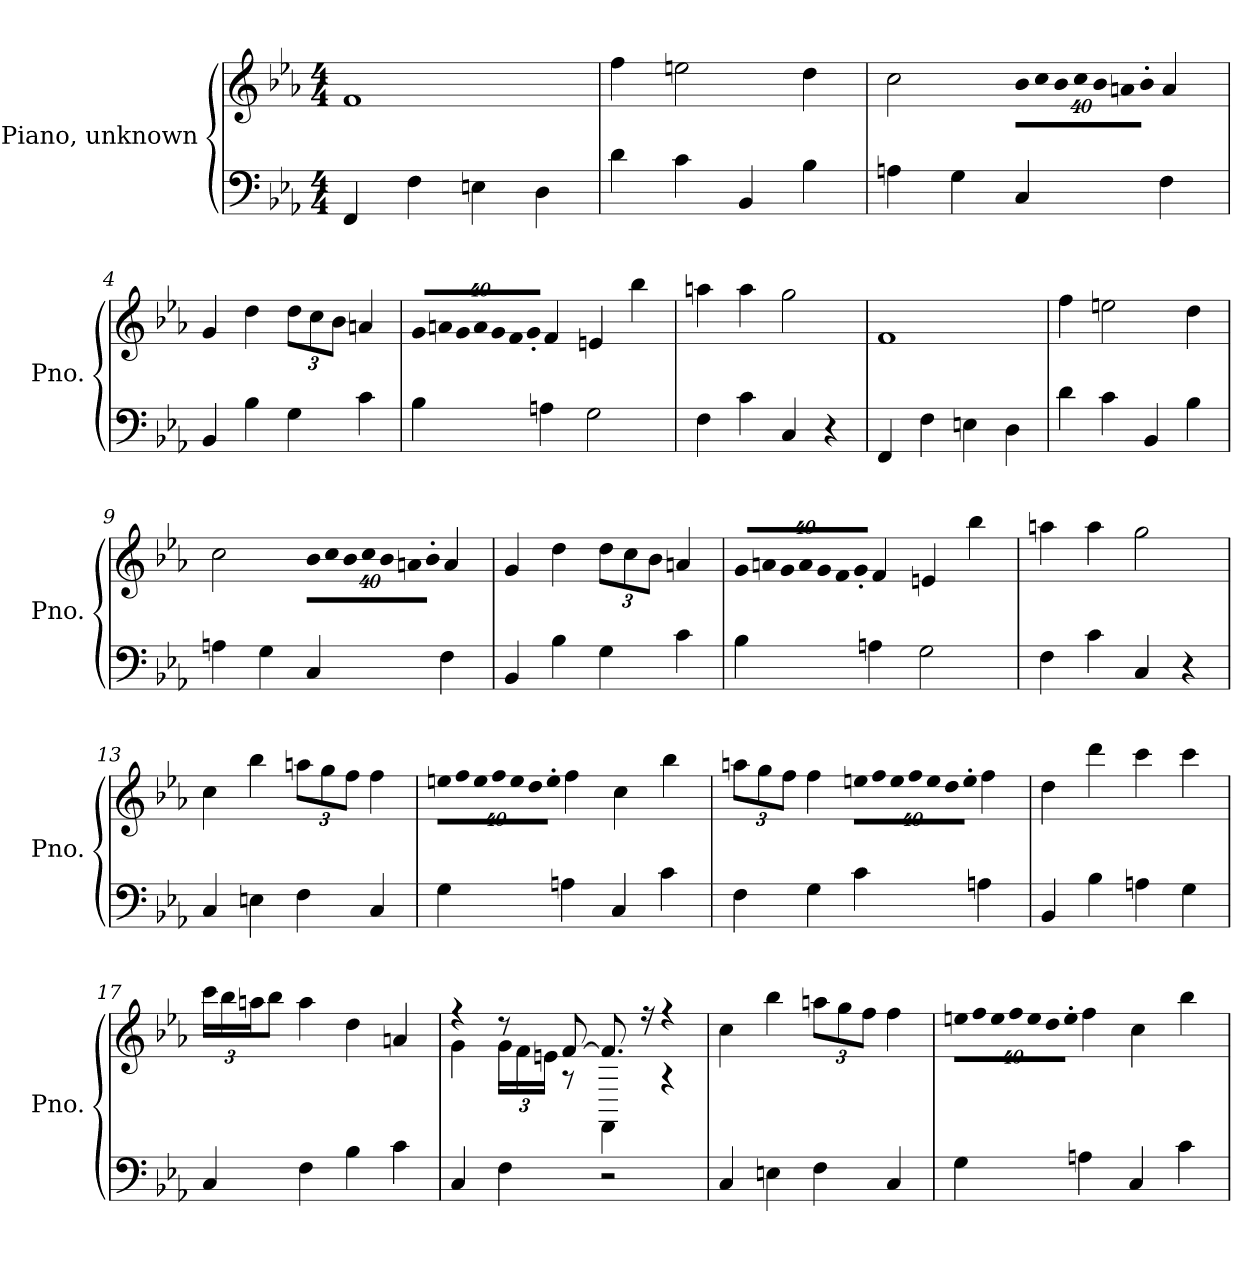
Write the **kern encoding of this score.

**kern	**kern
*part1	*part1
*staff2	*staff1
*I"Piano, unknown	*
*I'Pno.	*
*clefF4	*clefG2
*k[b-e-a-]	*k[b-e-a-]
*M4/4	*M4/4
*MM120	*MM120
=1	=1
4FF/	1f
4F\	.
4En\	.
4D\	.
=2	=2
4d\	4ff\
4c\	2een\
4BB-/	.
4B-\	4dd\
=3	=3
4An\	2cc\
4G\	.
*	*Xbrackettup
!	!LO:N:vis=32
4C/	640%23b-\LLL
!	!LO:N:vis=32
.	640%23cc\
!	!LO:N:vis=32
.	640%23b-\
!	!LO:N:vis=32
.	640%23cc\
!	!LO:N:vis=32
.	640%23b-\
!	!LO:N:vis=32
.	640%23an\
!	!LO:N:vis=32
.	640%23b-'\JJJ
4F\	.
.	4a/
640ryy	.
=4	=4
4BB-/	4g/
4B-\	4dd\
4G\	12dd\L
.	12cc\
.	12b-\J
4c\	4an/
=5	=5
!	!LO:N:vis=32
4B-\	640%23g/LLL
!	!LO:N:vis=32
.	640%23an/
!	!LO:N:vis=32
.	640%23g/
!	!LO:N:vis=32
.	640%23a/
!	!LO:N:vis=32
.	640%23g/
!	!LO:N:vis=32
.	640%23f/
!	!LO:N:vis=32
.	640%23g'/JJJ
4An\	.
.	4f/
2G\	.
.	4en/
.	4bb-\
640ryy	.
!!LO:LB:g=z
=6	=6
4F\	4aan\
4c\	4aa\
4C/	2gg\
4r	.
=7	=7
4FF/	1f
4F\	.
4En\	.
4D\	.
=8	=8
4d\	4ff\
4c\	2een\
4BB-/	.
4B-\	4dd\
=9	=9
4An\	2cc\
4G\	.
!	!LO:N:vis=32
4C/	640%23b-\LLL
!	!LO:N:vis=32
.	640%23cc\
!	!LO:N:vis=32
.	640%23b-\
!	!LO:N:vis=32
.	640%23cc\
!	!LO:N:vis=32
.	640%23b-\
!	!LO:N:vis=32
.	640%23an\
!	!LO:N:vis=32
.	640%23b-'\JJJ
4F\	.
.	4a/
640ryy	.
=10	=10
4BB-/	4g/
4B-\	4dd\
4G\	12dd\L
.	12cc\
.	12b-\J
4c\	4an/
!!LO:LB:g=z
=11	=11
!	!LO:N:vis=32
4B-\	640%23g/LLL
!	!LO:N:vis=32
.	640%23an/
!	!LO:N:vis=32
.	640%23g/
!	!LO:N:vis=32
.	640%23a/
!	!LO:N:vis=32
.	640%23g/
!	!LO:N:vis=32
.	640%23f/
!	!LO:N:vis=32
.	640%23g'/JJJ
4An\	.
.	4f/
2G\	.
.	4en/
.	4bb-\
640ryy	.
=12	=12
4F\	4aan\
4c\	4aa\
4C/	2gg\
4r	.
=13	=13
4C/	4cc\
4En\	4bb-\
4F\	12aan\L
.	12gg\
.	12ff\J
4C/	4ff\
=14	=14
!	!LO:N:vis=32
4G\	640%23een\LLL
!	!LO:N:vis=32
.	640%23ff\
!	!LO:N:vis=32
.	640%23ee\
!	!LO:N:vis=32
.	640%23ff\
!	!LO:N:vis=32
.	640%23ee\
!	!LO:N:vis=32
.	640%23dd\
!	!LO:N:vis=32
.	640%23ee'\JJJ
4An\	.
.	4ff\
4C/	.
.	4cc\
4c\	.
.	4bb-\
640ryy	.
!!LO:LB:g=z
=15	=15
4F\	12aan\L
.	12gg\
.	12ff\J
4G\	4ff\
!	!LO:N:vis=32
4c\	640%23een\LLL
!	!LO:N:vis=32
.	640%23ff\
!	!LO:N:vis=32
.	640%23ee\
!	!LO:N:vis=32
.	640%23ff\
!	!LO:N:vis=32
.	640%23ee\
!	!LO:N:vis=32
.	640%23dd\
!	!LO:N:vis=32
.	640%23ee'\JJJ
4An\	.
.	4ff\
640ryy	.
=16	=16
4BB-/	4dd\
4B-\	4ddd\
4An\	4ccc\
4G\	4ccc\
=17	=17
4C/	24ccc\LL
.	24bb-\
.	24aan\J
.	8bb-\J
4F\	4aa\
4B-\	4dd\
4c\	4an/
=18	=18
*	*^
4C/	4r	4g\
4F\	8r	24g\LL
.	.	24f\
.	.	24en\JJ
.	[8f/	8r
2r	8.f/]	4FF\
.	16r	.
.	4r	4r
*	*v	*v
!!LO:LB:g=z
=19	=19
4C/	4cc\
4En\	4bb-\
4F\	12aan\L
.	12gg\
.	12ff\J
4C/	4ff\
=20	=20
!	!LO:N:vis=32
4G\	640%23een\LLL
!	!LO:N:vis=32
.	640%23ff\
!	!LO:N:vis=32
.	640%23ee\
!	!LO:N:vis=32
.	640%23ff\
!	!LO:N:vis=32
.	640%23ee\
!	!LO:N:vis=32
.	640%23dd\
!	!LO:N:vis=32
.	640%23ee'\JJJ
4An\	.
.	4ff\
4C/	.
.	4cc\
4c\	.
.	4bb-\
640ryy	.
=	=
*-	*-
